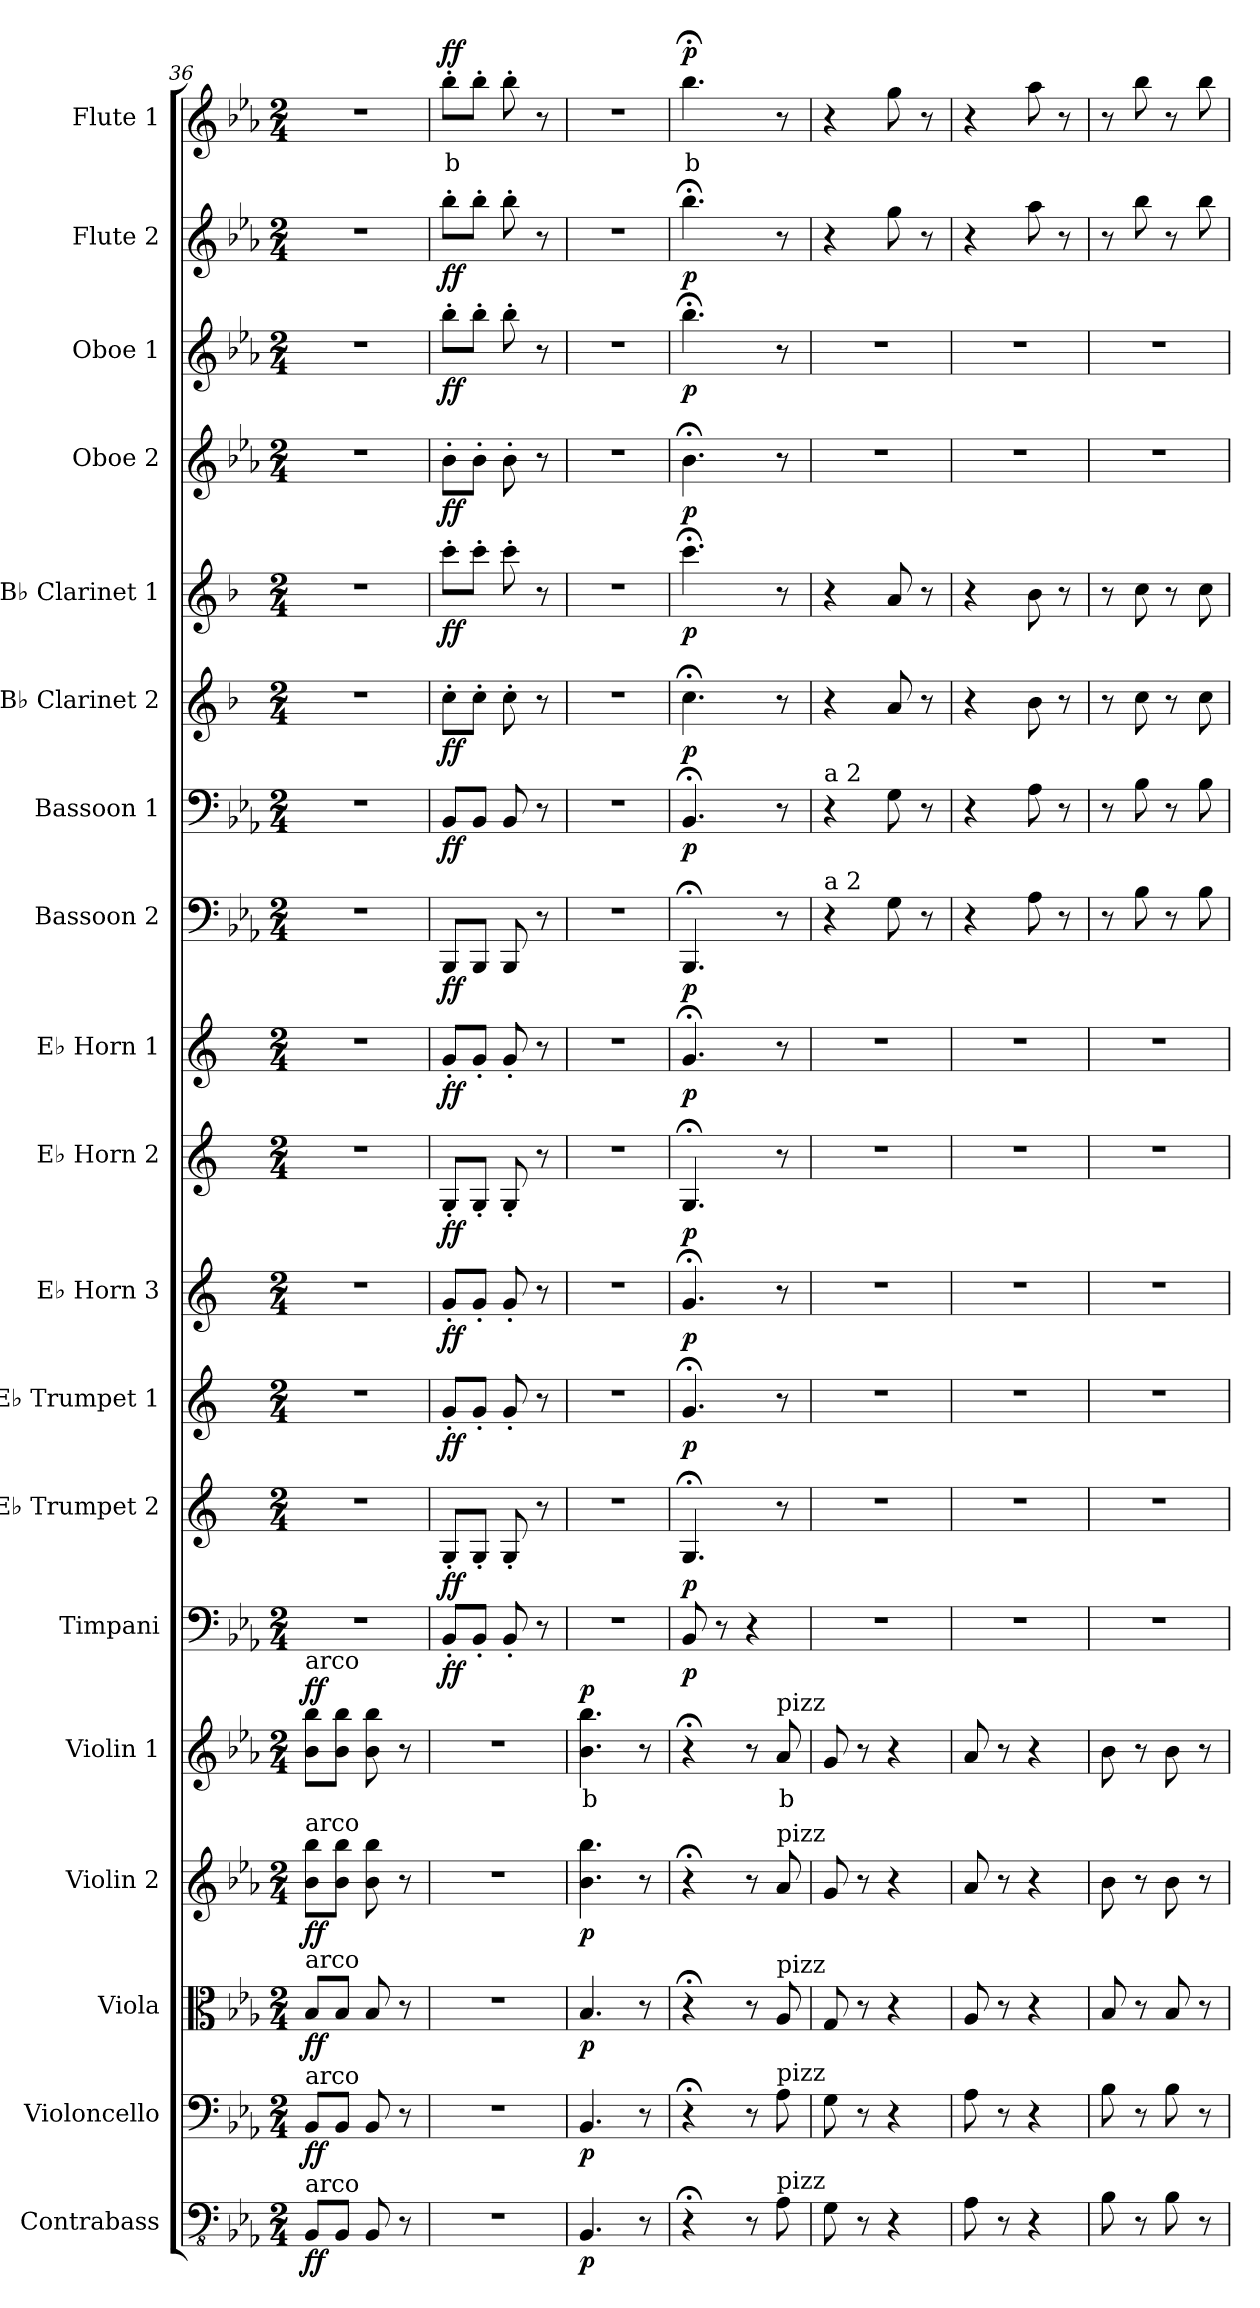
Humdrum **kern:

**kern	**dynam	**kern	**dynam	**kern	**dynam	**kern	**dynam	**kern	**text	**dynam	**kern	**dynam	**kern	**dynam	**kern	**dynam	**kern	**dynam	**kern	**dynam	**kern	**dynam	**kern	**dynam	**kern	**dynam	**kern	**dynam	**kern	**dynam	**kern	**dynam	**kern	**dynam	**kern	**dynam	**kern	**text	**dynam
*part19	*part19	*part18	*part18	*part17	*part17	*part16	*part16	*part15	*part15	*part15	*part14	*part14	*part13	*part13	*part12	*part12	*part11	*part11	*part10	*part10	*part9	*part9	*part8	*part8	*part7	*part7	*part6	*part6	*part5	*part5	*part4	*part4	*part3	*part3	*part2	*part2	*part1	*part1	*part1
*staff19	*staff19	*staff18	*staff18	*staff17	*staff17	*staff16	*staff16	*staff15	*staff15	*staff15	*staff14	*staff14	*staff13	*staff13	*staff12	*staff12	*staff11	*staff11	*staff10	*staff10	*staff9	*staff9	*staff8	*staff8	*staff7	*staff7	*staff6	*staff6	*staff5	*staff5	*staff4	*staff4	*staff3	*staff3	*staff2	*staff2	*staff1	*staff1	*staff1
*I"Contrabass	*	*I"Violoncello	*	*I"Viola	*	*I"Violin 2	*	*I"Violin 1	*	*	*I"Timpani	*	*I"E♭ Trumpet 2	*	*I"E♭ Trumpet 1	*	*I"E♭ Horn 3	*	*I"E♭ Horn 2	*	*I"E♭ Horn 1	*	*I"Bassoon 2	*	*I"Bassoon 1	*	*I"B♭ Clarinet 2	*	*I"B♭ Clarinet 1	*	*I"Oboe 2	*	*I"Oboe 1	*	*I"Flute 2	*	*I"Flute 1	*	*
*I'Cb	*	*I'Vc	*	*I'Vla	*	*I'Vln 2	*	*I'Vln 1	*	*	*I'Timp	*	*I'Tpt 2	*	*I'Tpt 1	*	*I'Hn 3	*	*I'Hn 2	*	*I'Hn 1	*	*I'Bsn 2	*	*I'Bsn 1	*	*I'Cl 2	*	*I'Cl 1	*	*I'Ob 2	*	*I'Ob 1	*	*I'Fl 2	*	*I'Fl 1	*	*
!!LO:PB:g=z
*clefFv4	*	*clefF4	*	*clefC3	*	*clefG2	*	*clefG2	*	*	*clefF4	*	*clefG2	*	*clefG2	*	*clefG2	*	*clefG2	*	*clefG2	*	*clefF4	*	*clefF4	*	*clefG2	*	*clefG2	*	*clefG2	*	*clefG2	*	*clefG2	*	*clefG2	*	*
*	*	*	*	*	*	*	*	*	*	*	*	*	*ITrd-2c-3	*	*ITrd-2c-3	*	*ITrd5c9	*	*ITrd5c9	*	*ITrd5c9	*	*	*	*	*	*ITrd1c2	*	*ITrd1c2	*	*	*	*	*	*	*	*	*	*
*k[b-e-a-]	*	*k[b-e-a-]	*	*k[b-e-a-]	*	*k[b-e-a-]	*	*k[b-e-a-]	*	*	*k[b-e-a-]	*	*k[b-e-a-]	*	*k[b-e-a-]	*	*k[b-e-a-]	*	*k[b-e-a-]	*	*k[b-e-a-]	*	*k[b-e-a-]	*	*k[b-e-a-]	*	*k[b-e-a-]	*	*k[b-e-a-]	*	*k[b-e-a-]	*	*k[b-e-a-]	*	*k[b-e-a-]	*	*k[b-e-a-]	*	*
*M2/4	*	*M2/4	*	*M2/4	*	*M2/4	*	*M2/4	*	*	*M2/4	*	*M2/4	*	*M2/4	*	*M2/4	*	*M2/4	*	*M2/4	*	*M2/4	*	*M2/4	*	*M2/4	*	*M2/4	*	*M2/4	*	*M2/4	*	*M2/4	*	*M2/4	*	*
=36	=36	=36	=36	=36	=36	=36	=36	=36	=36	=36	=36	=36	=36	=36	=36	=36	=36	=36	=36	=36	=36	=36	=36	=36	=36	=36	=36	=36	=36	=36	=36	=36	=36	=36	=36	=36	=36	=36	=36
!	!	!	!	!	!	!	!	!LO:TX:a:t=arco	!	!	!	!	!	!	!	!	!	!	!	!	!	!	!	!	!	!	!	!	!	!	!	!	!	!	!	!	!	!	!
!	!	!	!	!	!	!LO:TX:a:t=arco	!	!	!	!	!	!	!	!	!	!	!	!	!	!	!	!	!	!	!	!	!	!	!	!	!	!	!	!	!	!	!	!	!
!	!	!	!	!LO:TX:a:t=arco	!	!	!	!	!	!	!	!	!	!	!	!	!	!	!	!	!	!	!	!	!	!	!	!	!	!	!	!	!	!	!	!	!	!	!
!	!	!LO:TX:a:t=arco	!	!	!	!	!	!	!	!	!	!	!	!	!	!	!	!	!	!	!	!	!	!	!	!	!	!	!	!	!	!	!	!	!	!	!	!	!
!LO:TX:a:t=arco	!	!	!	!	!	!	!	!	!	!	!	!	!	!	!	!	!	!	!	!	!	!	!	!	!	!	!	!	!	!	!	!	!	!	!	!	!	!	!
!	!LO:DY:b	!	!LO:DY:b	!	!LO:DY:b	!	!LO:DY:b	!	!	!LO:DY:b	!	!	!	!	!	!	!	!	!	!	!	!	!	!	!	!	!	!	!	!	!	!	!	!	!	!	!	!	!
8BBB-/L	ff	8BB-/L	ff	8B-/L	ff	8b-\ 8bb-\L	ff	8b-\ 8bb-\L	.	ff	2r	.	2r	.	2r	.	2r	.	2r	.	2r	.	2r	.	2r	.	2r	.	2r	.	2r	.	2r	.	2r	.	2r	.	.
8BBB-/J	.	8BB-/J	.	8B-/J	.	8b-\ 8bb-\J	.	8b-\ 8bb-\J	.	.	.	.	.	.	.	.	.	.	.	.	.	.	.	.	.	.	.	.	.	.	.	.	.	.	.	.	.	.	.
8BBB-/	.	8BB-/	.	8B-/	.	8b-\ 8bb-\	.	8b-\ 8bb-\	.	.	.	.	.	.	.	.	.	.	.	.	.	.	.	.	.	.	.	.	.	.	.	.	.	.	.	.	.	.	.
8r	.	8r	.	8r	.	8r	.	8r	.	.	.	.	.	.	.	.	.	.	.	.	.	.	.	.	.	.	.	.	.	.	.	.	.	.	.	.	.	.	.
=37	=37	=37	=37	=37	=37	=37	=37	=37	=37	=37	=37	=37	=37	=37	=37	=37	=37	=37	=37	=37	=37	=37	=37	=37	=37	=37	=37	=37	=37	=37	=37	=37	=37	=37	=37	=37	=37	=37	=37
!	!	!	!	!	!	!	!	!	!	!	!	!LO:DY:b	!	!LO:DY:b	!	!LO:DY:b	!	!LO:DY:b	!	!LO:DY:b	!	!LO:DY:b	!	!LO:DY:b	!	!LO:DY:b	!	!LO:DY:b	!	!LO:DY:b	!	!LO:DY:b	!	!LO:DY:b	!	!LO:DY:b	!	!LO:LY:b:color=#FF0000	!LO:DY:b
2r	.	2r	.	2r	.	2r	.	2r	.	.	8BB-'/L	ff	8B-'/L	ff	8b-'/L	ff	8B-'/L	ff	8BB-'/L	ff	8B-'/L	ff	8BBB-/L	ff	8BB-/L	ff	8b-'\L	ff	8bb-'\L	ff	8b-'\L	ff	8bb-'\L	ff	8bb-'\L	ff	8bb-'\L	b	ff
.	.	.	.	.	.	.	.	.	.	.	8BB-'/J	.	8B-'/J	.	8b-'/J	.	8B-'/J	.	8BB-'/J	.	8B-'/J	.	8BBB-/J	.	8BB-/J	.	8b-'\J	.	8bb-'\J	.	8b-'\J	.	8bb-'\J	.	8bb-'\J	.	8bb-'\J	.	.
.	.	.	.	.	.	.	.	.	.	.	8BB-'/	.	8B-'/	.	8b-'/	.	8B-'/	.	8BB-'/	.	8B-'/	.	8BBB-/	.	8BB-/	.	8b-'\	.	8bb-'\	.	8b-'\	.	8bb-'\	.	8bb-'\	.	8bb-'\	.	.
.	.	.	.	.	.	.	.	.	.	.	8r	.	8r	.	8r	.	8r	.	8r	.	8r	.	8r	.	8r	.	8r	.	8r	.	8r	.	8r	.	8r	.	8r	.	.
=38	=38	=38	=38	=38	=38	=38	=38	=38	=38	=38	=38	=38	=38	=38	=38	=38	=38	=38	=38	=38	=38	=38	=38	=38	=38	=38	=38	=38	=38	=38	=38	=38	=38	=38	=38	=38	=38	=38	=38
!	!LO:DY:b	!	!LO:DY:b	!	!LO:DY:b	!	!LO:DY:b	!	!LO:LY:b:color=#FF0000	!LO:DY:b	!	!	!	!	!	!	!	!	!	!	!	!	!	!	!	!	!	!	!	!	!	!	!	!	!	!	!	!	!
4.BBB-/	p	4.BB-/	p	4.B-/	p	4.b-\ 4.bb-\	p	4.b-\ 4.bb-\	b	p	2r	.	2r	.	2r	.	2r	.	2r	.	2r	.	2r	.	2r	.	2r	.	2r	.	2r	.	2r	.	2r	.	2r	.	.
8r	.	8r	.	8r	.	8r	.	8r	.	.	.	.	.	.	.	.	.	.	.	.	.	.	.	.	.	.	.	.	.	.	.	.	.	.	.	.	.	.	.
=39	=39	=39	=39	=39	=39	=39	=39	=39	=39	=39	=39	=39	=39	=39	=39	=39	=39	=39	=39	=39	=39	=39	=39	=39	=39	=39	=39	=39	=39	=39	=39	=39	=39	=39	=39	=39	=39	=39	=39
!	!	!	!	!	!	!	!	!	!	!	!	!LO:DY:b	!	!LO:DY:b	!	!LO:DY:b	!	!LO:DY:b	!	!LO:DY:b	!	!LO:DY:b	!	!LO:DY:b	!	!LO:DY:b	!	!LO:DY:b	!	!LO:DY:b	!	!LO:DY:b	!	!LO:DY:b	!	!LO:DY:b	!	!LO:LY:b:color=#FF0000	!LO:DY:b
4r;<	.	4r;<	.	4r;<	.	4r;<	.	4r;<	.	.	8BB-/	p	4.B-;</	p	4.b-;</	p	4.B-;</	p	4.BB-;</	p	4.B-;</	p	4.BBB-;</	p	4.BB-;</	p	4.b-;<\	p	4.bb-;<\	p	4.b-;<\	p	4.bb-;<\	p	4.bb-;<\	p	4.bb-;<\	b	p
.	.	.	.	.	.	.	.	.	.	.	8r	.	.	.	.	.	.	.	.	.	.	.	.	.	.	.	.	.	.	.	.	.	.	.	.	.	.	.	.
8r	.	8r	.	8r	.	8r	.	8r	.	.	4r	.	.	.	.	.	.	.	.	.	.	.	.	.	.	.	.	.	.	.	.	.	.	.	.	.	.	.	.
!	!	!	!	!	!	!	!	!LO:TX:a:t=pizz	!	!	!	!	!	!	!	!	!	!	!	!	!	!	!	!	!	!	!	!	!	!	!	!	!	!	!	!	!	!	!
!	!	!	!	!	!	!LO:TX:a:t=pizz	!	!	!	!	!	!	!	!	!	!	!	!	!	!	!	!	!	!	!	!	!	!	!	!	!	!	!	!	!	!	!	!	!
!	!	!	!	!LO:TX:a:t=pizz	!	!	!	!	!	!	!	!	!	!	!	!	!	!	!	!	!	!	!	!	!	!	!	!	!	!	!	!	!	!	!	!	!	!	!
!	!	!LO:TX:a:t=pizz	!	!	!	!	!	!	!	!	!	!	!	!	!	!	!	!	!	!	!	!	!	!	!	!	!	!	!	!	!	!	!	!	!	!	!	!	!
!LO:TX:a:t=pizz	!	!	!	!	!	!	!	!	!	!	!	!	!	!	!	!	!	!	!	!	!	!	!	!	!	!	!	!	!	!	!	!	!	!	!	!	!	!	!
!	!	!	!	!	!	!	!	!	!LO:LY:b:color=#FF0000	!	!	!	!	!	!	!	!	!	!	!	!	!	!	!	!	!	!	!	!	!	!	!	!	!	!	!	!	!	!
8AA-\	.	8A-\	.	8A-/	.	8a-/	.	8a-/	b	.	.	.	8r	.	8r	.	8r	.	8r	.	8r	.	8r	.	8r	.	8r	.	8r	.	8r	.	8r	.	8r	.	8r	.	.
=40	=40	=40	=40	=40	=40	=40	=40	=40	=40	=40	=40	=40	=40	=40	=40	=40	=40	=40	=40	=40	=40	=40	=40	=40	=40	=40	=40	=40	=40	=40	=40	=40	=40	=40	=40	=40	=40	=40	=40
!	!	!	!	!	!	!	!	!	!	!	!	!	!	!	!	!	!	!	!	!	!	!	!	!	!LO:TX:a:t=a 2	!	!	!	!	!	!	!	!	!	!	!	!	!	!
!	!	!	!	!	!	!	!	!	!	!	!	!	!	!	!	!	!	!	!	!	!	!	!LO:TX:a:t=a 2	!	!	!	!	!	!	!	!	!	!	!	!	!	!	!	!
8GG\	.	8G\	.	8G/	.	8g/	.	8g/	.	.	2r	.	2r	.	2r	.	2r	.	2r	.	2r	.	4r	.	4r	.	4r	.	4r	.	2r	.	2r	.	4r	.	4r	.	.
8r	.	8r	.	8r	.	8r	.	8r	.	.	.	.	.	.	.	.	.	.	.	.	.	.	.	.	.	.	.	.	.	.	.	.	.	.	.	.	.	.	.
4r	.	4r	.	4r	.	4r	.	4r	.	.	.	.	.	.	.	.	.	.	.	.	.	.	8G\	.	8G\	.	8g/	.	8g/	.	.	.	.	.	8gg\	.	8gg\	.	.
.	.	.	.	.	.	.	.	.	.	.	.	.	.	.	.	.	.	.	.	.	.	.	8r	.	8r	.	8r	.	8r	.	.	.	.	.	8r	.	8r	.	.
=41	=41	=41	=41	=41	=41	=41	=41	=41	=41	=41	=41	=41	=41	=41	=41	=41	=41	=41	=41	=41	=41	=41	=41	=41	=41	=41	=41	=41	=41	=41	=41	=41	=41	=41	=41	=41	=41	=41	=41
8AA-\	.	8A-\	.	8A-/	.	8a-/	.	8a-/	.	.	2r	.	2r	.	2r	.	2r	.	2r	.	2r	.	4r	.	4r	.	4r	.	4r	.	2r	.	2r	.	4r	.	4r	.	.
8r	.	8r	.	8r	.	8r	.	8r	.	.	.	.	.	.	.	.	.	.	.	.	.	.	.	.	.	.	.	.	.	.	.	.	.	.	.	.	.	.	.
4r	.	4r	.	4r	.	4r	.	4r	.	.	.	.	.	.	.	.	.	.	.	.	.	.	8A-\	.	8A-\	.	8a-\	.	8a-\	.	.	.	.	.	8aa-\	.	8aa-\	.	.
.	.	.	.	.	.	.	.	.	.	.	.	.	.	.	.	.	.	.	.	.	.	.	8r	.	8r	.	8r	.	8r	.	.	.	.	.	8r	.	8r	.	.
=42	=42	=42	=42	=42	=42	=42	=42	=42	=42	=42	=42	=42	=42	=42	=42	=42	=42	=42	=42	=42	=42	=42	=42	=42	=42	=42	=42	=42	=42	=42	=42	=42	=42	=42	=42	=42	=42	=42	=42
8BB-\	.	8B-\	.	8B-/	.	8b-\	.	8b-\	.	.	2r	.	2r	.	2r	.	2r	.	2r	.	2r	.	8r	.	8r	.	8r	.	8r	.	2r	.	2r	.	8r	.	8r	.	.
8r	.	8r	.	8r	.	8r	.	8r	.	.	.	.	.	.	.	.	.	.	.	.	.	.	8B-\	.	8B-\	.	8b-\	.	8b-\	.	.	.	.	.	8bb-\	.	8bb-\	.	.
8BB-\	.	8B-\	.	8B-/	.	8b-\	.	8b-\	.	.	.	.	.	.	.	.	.	.	.	.	.	.	8r	.	8r	.	8r	.	8r	.	.	.	.	.	8r	.	8r	.	.
8r	.	8r	.	8r	.	8r	.	8r	.	.	.	.	.	.	.	.	.	.	.	.	.	.	8B-\	.	8B-\	.	8b-\	.	8b-\	.	.	.	.	.	8bb-\	.	8bb-\	.	.
=	=	=	=	=	=	=	=	=	=	=	=	=	=	=	=	=	=	=	=	=	=	=	=	=	=	=	=	=	=	=	=	=	=	=	=	=	=	=	=
*-	*-	*-	*-	*-	*-	*-	*-	*-	*-	*-	*-	*-	*-	*-	*-	*-	*-	*-	*-	*-	*-	*-	*-	*-	*-	*-	*-	*-	*-	*-	*-	*-	*-	*-	*-	*-	*-	*-	*-
